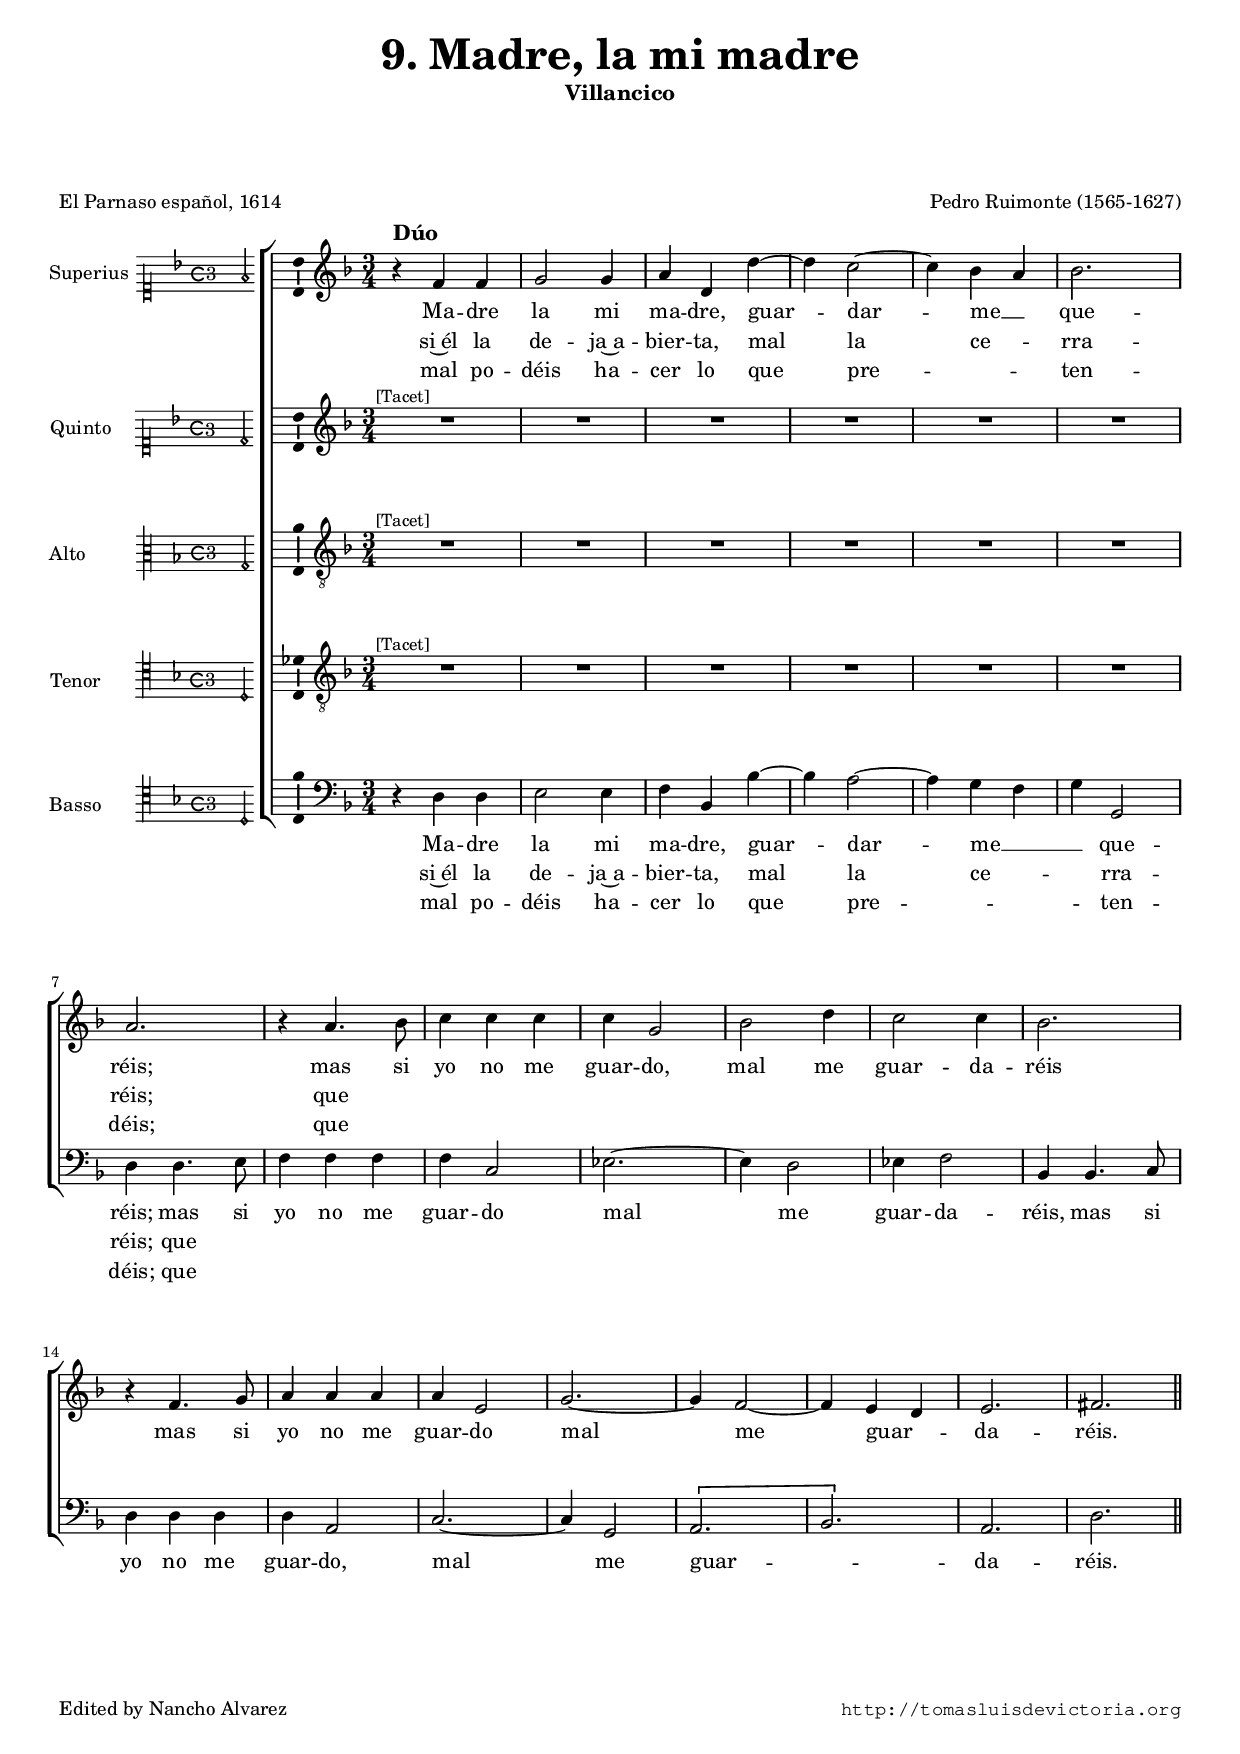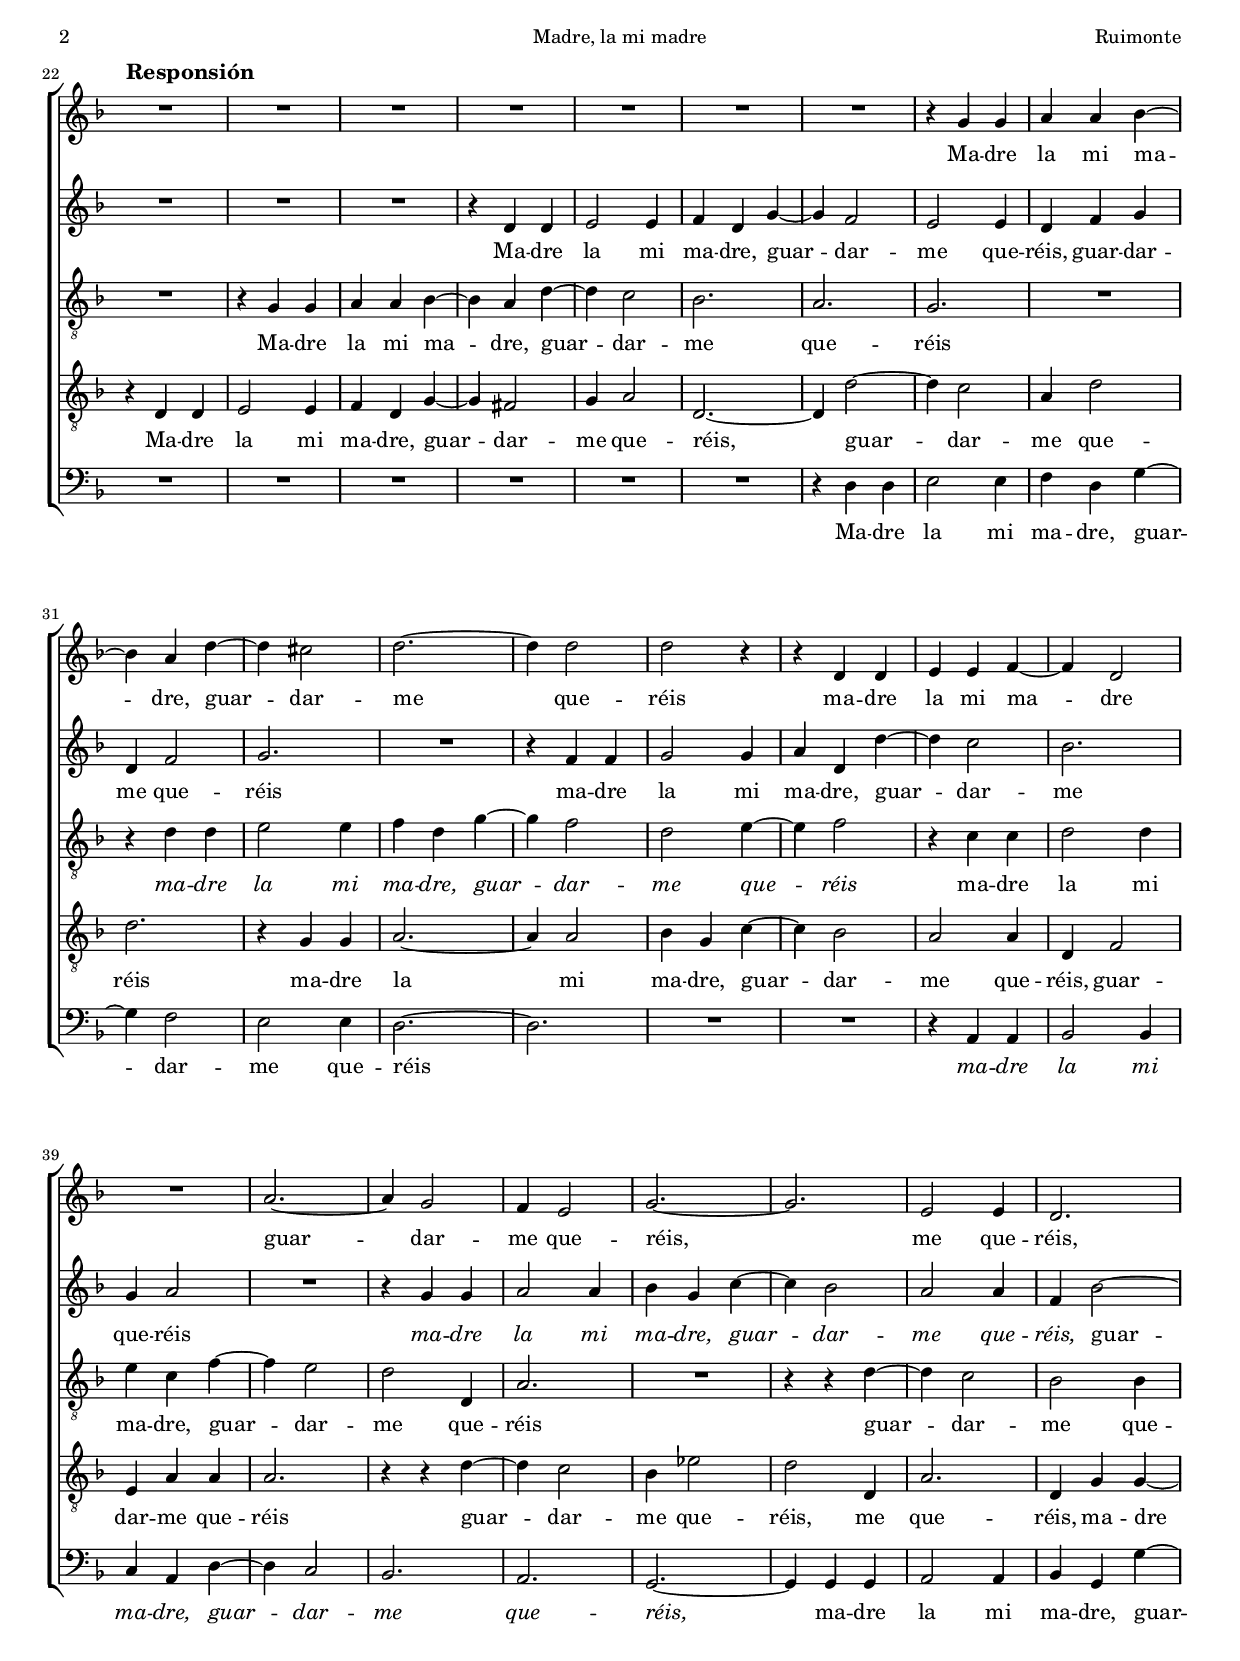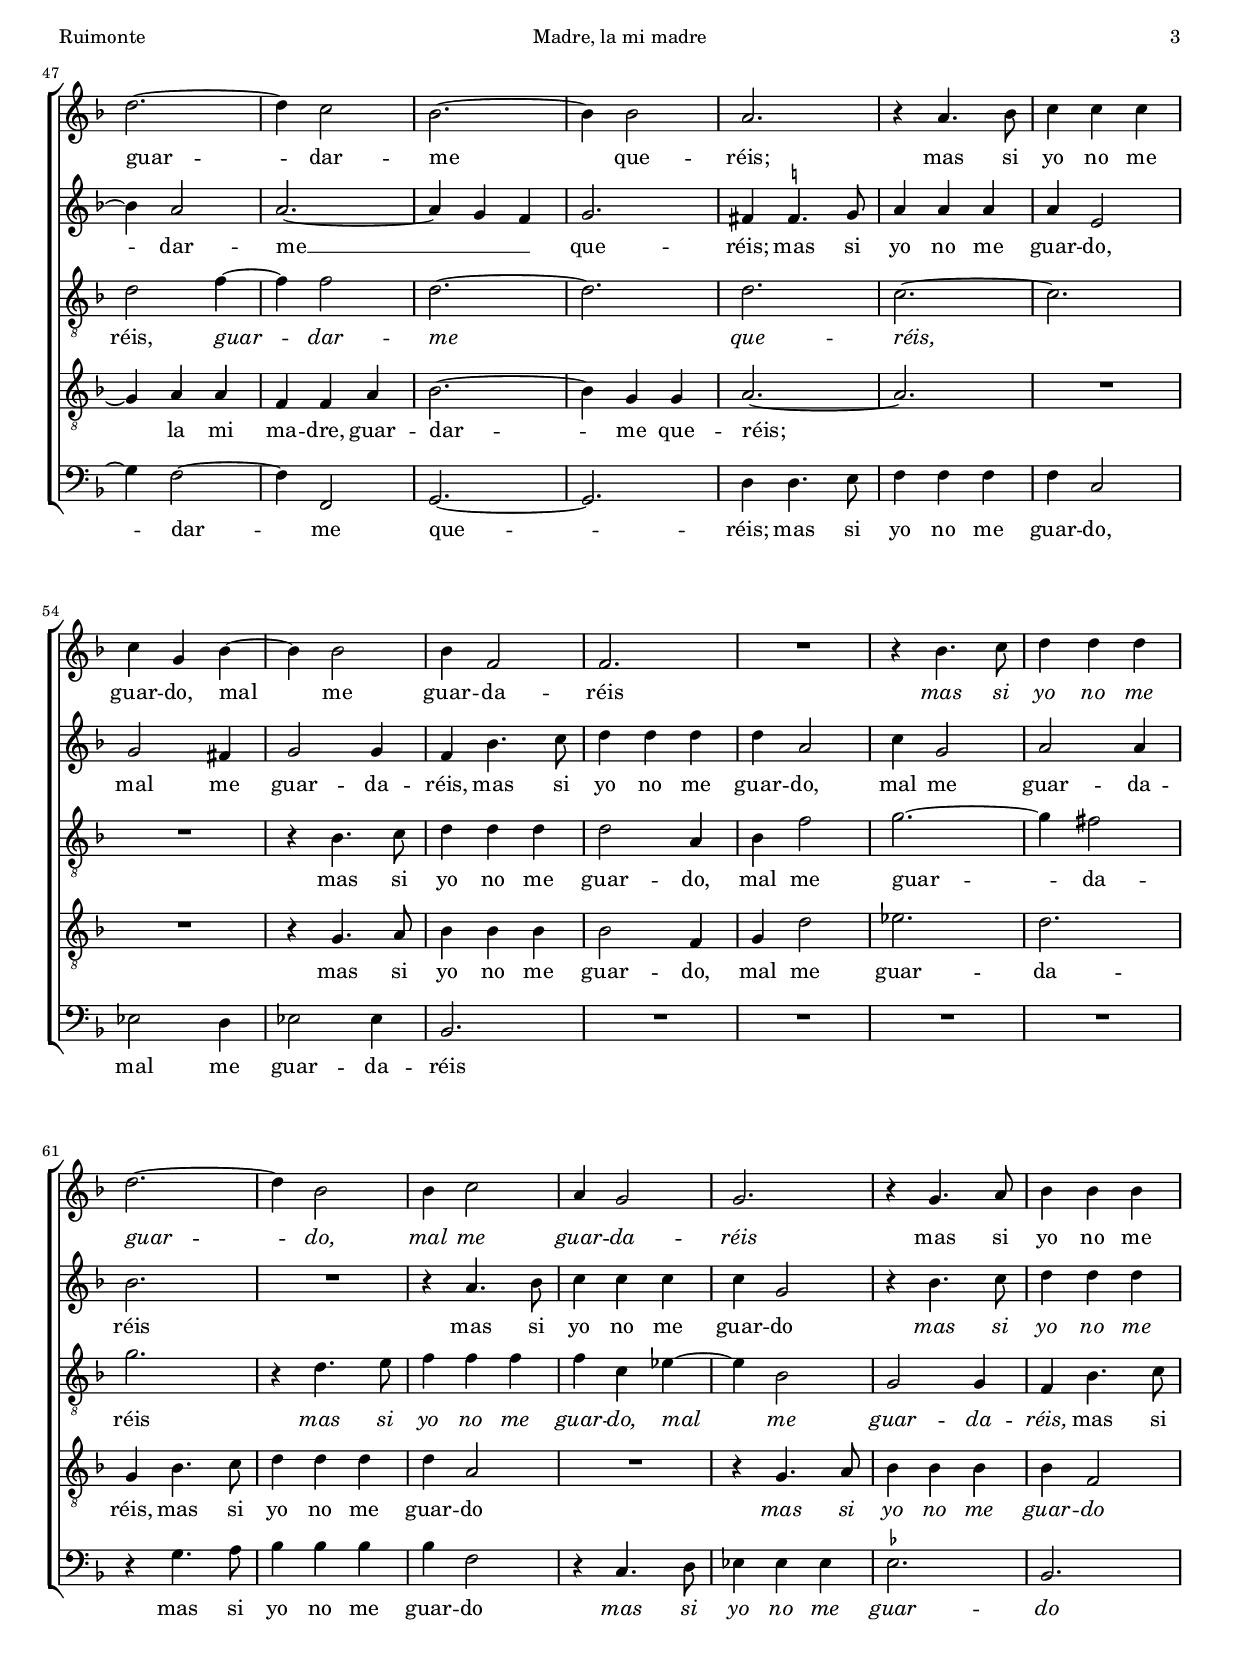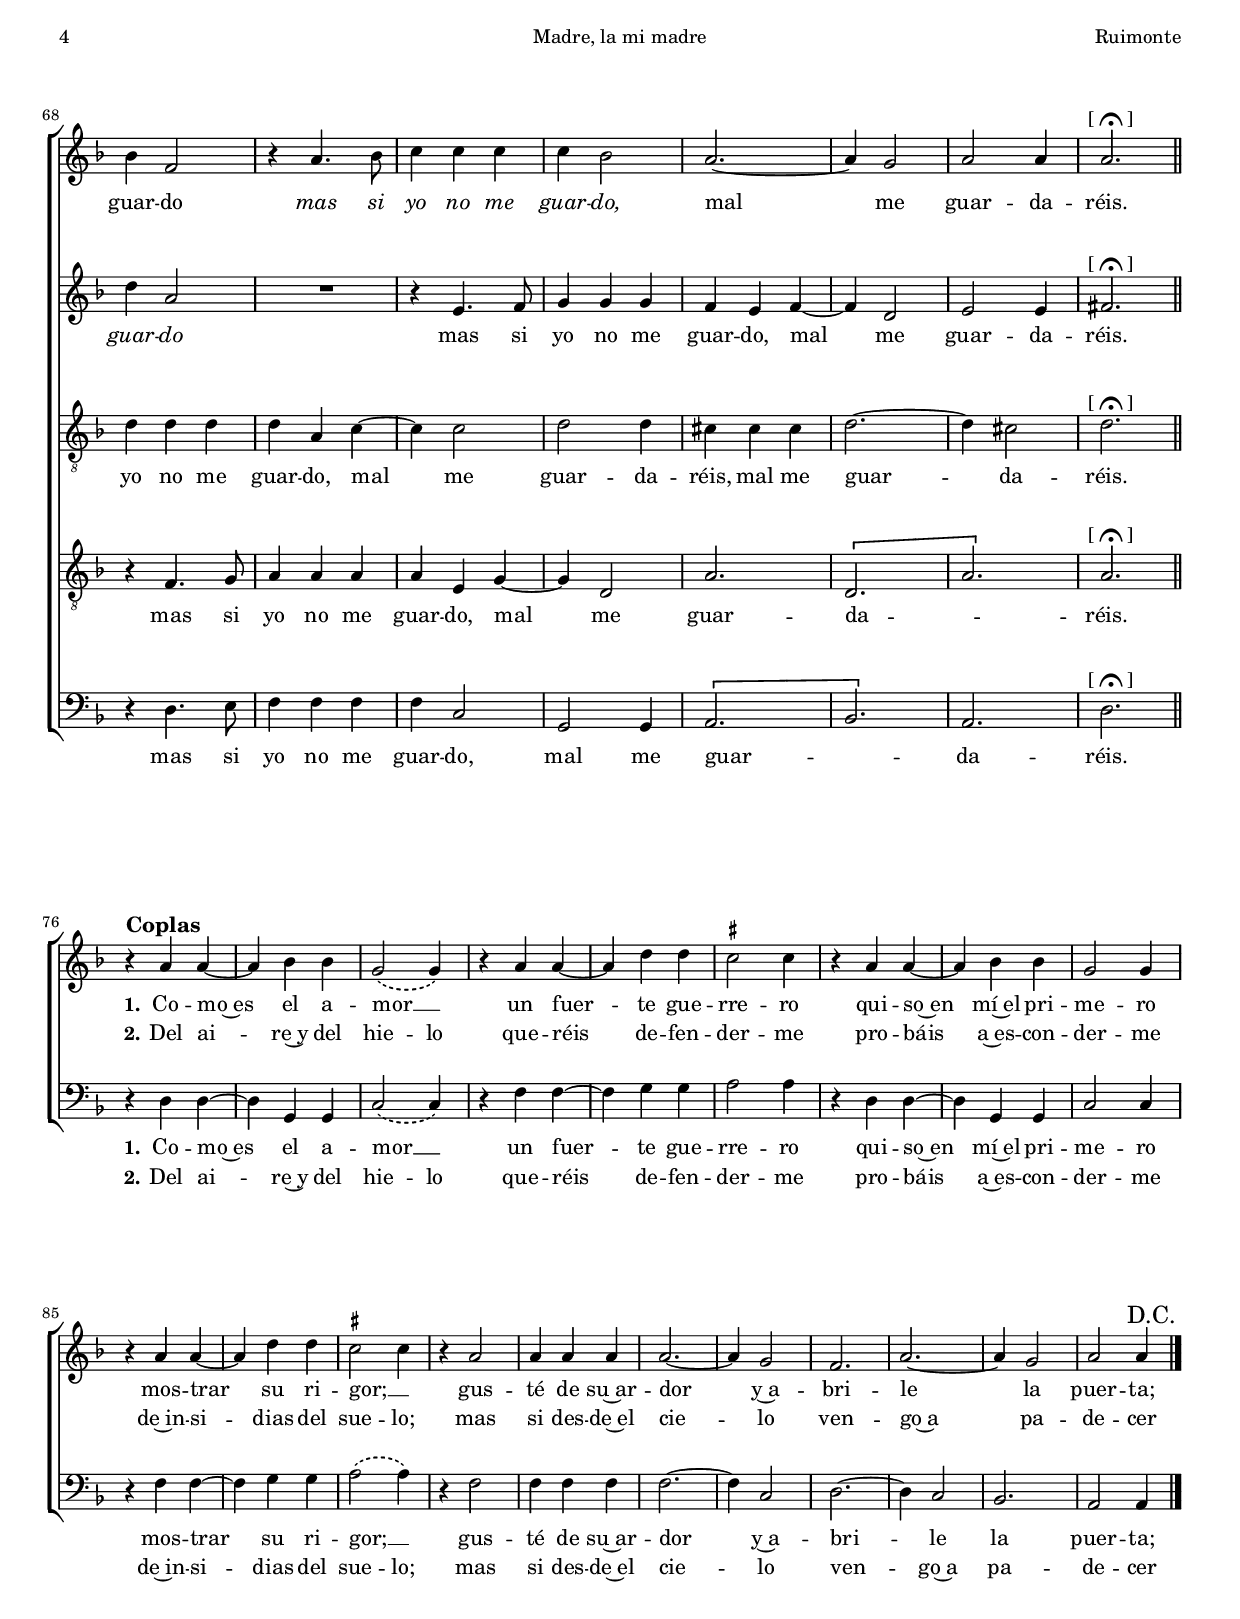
\version "2.18.0"

#(set-default-paper-size "a4")
#(set-global-staff-size 16.6)
#(ly:set-option 'point-and-click #f)
%mobile -s13.0 -i3.1

italicas=\override LyricText.font-shape = #'italic
rectas=\override LyricText.font-shape = #'upright
ss=\once \set suggestAccidentals = ##t
incipitwidth = 20
mtempo={\tempo 4 = 140}
mtempob={\tempo 4 = 70}
pfermata = \markup{\hspace #-1.5 "[" \musicglyph #"scripts.ufermata" "]"}
htitle="Madre, la mi madre"
hcomposer="Ruimonte"

\header {
        title=\markup{\fontsize #3 "9. Madre, la mi madre"}
	subtitle="Villancico"
	subsubtitle=\markup{\null \vspace #3 }
	composer="Pedro Ruimonte (1565-1627)"
        pdfauthor=\composer
	%opus="(-)"
	poet=\markup{"El Parnaso español, 1614"}
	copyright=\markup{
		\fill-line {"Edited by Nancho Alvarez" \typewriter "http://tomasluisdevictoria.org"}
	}
%	tagline=""
}

global={\key f \major \time 3/4
        \skip 1*3/4*21 \bar "||" \pageBreak
        \skip 1*3/4*54 \bar "||" \break
        \skip 1*3/4*20 \bar "|."
}


cantus=\relative c'{
	\once \override TextScript.padding = #1.5
	s4*0^\markup{\larger \bold "Dúo"}
	r4 f f
	g2 g4
	%\mark \markup{\smaller \smaller \musicglyph #"scripts.segno"}
	a4 d, d' ~
	d c2 ~
	c4 bes4 a
	bes2.
	a
	r4 a4. bes8
	c4 c c 
	c g2
	bes2 d4
	c2 c4
	bes2.
	r4 f4. g8
	a4 a a
	a e2
	g2. ~
	g4 f2 ~
	f4 e4 d
	e2.
	fis2.
	\once \override TextScript.padding = #1.5
	s4*0^\markup{\larger \bold "Responsión"}
	R1*3/4*7
	r4 g g
	a a bes ~
	bes a d ~
	d4 cis2
	d2. ~
	d4 d2
	d2 r4
	r d, d
	e e f ~
	f d2
	R1*3/4
	a'2. ~
	a4 g2
	f4 e2
	g2. ~
	g
	e2 e4
	d2.
	d' ~
	d4 c2
	bes2. ~
	bes4 bes2
	a2.
	r4 a4. bes8
	c4 c c 
	c g bes ~
	bes bes2
	bes4 f2
	f2.
	R1*3/4
	r4 bes4. c8
	d4 d d
	d2. ~
	d4 bes2
	bes4 c2
	a4 g2
	g2.
	r4 g4. a8
	bes4 bes bes
	bes f2
	r4 a4. bes8
	c4 c c
	c bes2
	a2. ~
	a4 g2
	a2 a4
	a2.^\pfermata
	s4*0^\markup{\larger \bold "Coplas"}
	r4 a a ~
	a bes bes
	\phrasingSlurDashed
	g2\( g4\)
	r4 a a ~
	a d d
	\ss cis2 cis4
	r4 a a ~
	a bes bes
	g2 g4
	r4 a a ~
	a d d
	\override Score.AccidentalSuggestion.avoid-slur=##f
	\phrasingSlurDashed
	\ss cis2 cis4 % \ss cis2\( cis4\) lilypond BUG? "Ignoring grob for slur: AccidentalSuggestion. avoid-slur not set?"
	r4 a2a4 a a
	a2. ~
	a4 g2
	f2.
	a2. ~
	a4 g2
	a2 a4
	\override Score.RehearsalMark.self-alignment-X = #right
        \mark \markup{\right-column{"D.C."}} 
}

cantusdos=\relative c'{
	\once \override TextScript.X-offset = #'-2
	s4*0^\markup{\smaller "[Tacet]"}
	R1*3/4*21
	R1*3/4*3
	r4 d d
	e2 e4
	f d g ~
	g f2
	e2 e4
	d f g
	d f2
	g2.
	R1*3/4
	r4 f f
	g2 g4
	a d, d' ~
	d4 c2
	bes2. 
	g4 a2
	R1*3/4
	r4 g g
	a2 a4
	bes g c ~
	c4 bes2
	a2 a4
	f bes2 ~
	bes4 a2
	a2. ~
	a4 g f
	g2.
	fis4 \ss f4. g8
	a4 a a
	a e2
	g2 fis4
	g2 g4
	f4 bes4. c8
	d4 d d
	d a2
	c4 g2
	a2 a4
	bes2.
	R1*3/4
	r4 a4. bes8
	c4 c c
	c g2
	r4 bes4. c8
	d4 d d
	d a2
	R1*3/4
	r4 e4. f8
	g4 g g
	f e f ~
	f d2
	e2 e4
	fis2.^\pfermata
	R1*3/4*20
}

altus=\relative c'{
	\once \override TextScript.X-offset = #'-2
	s4*0^\markup{\smaller "[Tacet]"}
	R1*3/4*21
	R1*3/4
	r4 g g
	a a bes ~
	bes a d ~
	d c2
	bes2.
	a
	g
	R1*3/4
	r4 d' d
	e2 e4
	f d g ~
	g f2
	d e4 ~
	e f2
	r4 c c
	d2 d4
	e c f ~
	f e2
	d2 d,4
	a'2.
	R1*3/4
	r4 r d ~
	d c2
	bes2 bes4
	d2 f4 ~
	f f2
	d2. ~
	d
	d
	c ~
	c
	R1*3/4
	r4 bes4. c8
	d4 d d
	d2 a4
	bes f'2
	g2. ~
	g4 fis2
	g2.
	r4 d4. e8
	f4 f f
	f c ees ~
	ees bes2
	g2 g4
	f4 bes4. c8
	d4 d d
	d a c ~
	c c2
	d2 d4
	cis4 cis cis
	d2. ~
	d4 cis2
	d2.^\pfermata
	R1*3/4*20
}

tenor=\relative c{
	\once \override TextScript.X-offset = #'-2
	s4*0^\markup{\smaller "[Tacet]"}
	R1*3/4*21
	r4 d d
	e2 e4 
	f d g ~
	g fis2
	g4 a2
	d,2. ~
	d4 d'2 ~
	d4 c2
	a4 d2
	d2.
	r4 g, g
	a2. ~
	a4 a2
	bes4 g c ~
	c bes2
	a2 a4
	d,4 f2
	e4 a a
	a2.
	r4 r d ~
	d c2
	bes4 ees2
	d2 d,4
	a'2.
	d,4 g g ~
	g a a
	f f a 
	bes2. ~
	bes4 g g
	a2. ~
	a
	R1*3/4*2
	r4 g4. a8
	bes4 bes bes
	bes2 f4
	g4 d'2
	ees2.
	d
	g,4 bes4. c8
	d4 d d
	d a2
	R1*3/4
	r4 g4. a8
	bes4 bes bes
	bes4 f2
	r4 f4. g8
	a4 a a
	a e g ~
	g d2
	a'2. 
	\[d,
	a'\]
	a^\pfermata
	R1*3/4*20
}

bassus=\relative c{
	r4 d d
	e2 e4
	f bes, bes' ~
	bes4 a2 ~
	a4 g f
	g g,2
	d'4 d4. e8
	f4 f f
	f c2
	ees2. ~
	ees4 d2
	ees4 f2
	bes,4 bes4. c8
	d4 d d
	d a2
	c2. ~
	c4 g2
	\[a2.
	bes\]
	a
	d
	R1*3/4*6
	r4 d d
	e2 e4
	f d g ~
	g f2
	e2 e4
	d2. ~
	d
	R1*3/4*2
	r4 a a
	bes2 bes4
	c a d ~
	d c2
	bes2.
	a
	g ~
	g4 g g
	a2 a4
	bes g g' ~
	g f2 ~
	f4 f,2
	g2. ~
	g
	d'4 d4. e8
	f4 f f
	f c2
	ees2 d4
	ees2 ees4
	bes2.
	R1*3/4*4
	r4 g'4. a8
	bes4 bes bes
	bes f2
	r4 c4. d8
	ees4 ees ees
	\ss ees2.
	bes2.
	r4 d4. e8
	f4 f f
	f c2
	g2 g4
	\[a2.
	bes\]
	a
	d^\pfermata
	r4 d d ~
	d g, g
	\phrasingSlurDashed
	c2\( c4\)
	r4 f f ~
	f g g
	a2 a4
	r4 d, d ~
	d g, g
	c2 c4
	r4 f f ~
	f g g
	\phrasingSlurDashed
	a2\( a4\)
	r4 f2
	f4 f f
	f2. ~
	f4 c2
	d2. ~
	d4 c2
	bes2.
	a2 a4
}

textocantus=\lyricmode{
Ma -- dre la mi ma -- dre,
guar -- dar -- me __ _ que -- réis;
mas si yo no me guar -- do,
mal me guar -- da -- réis
mas si yo no me guar -- do
mal me guar -- _ da -- réis.
Ma -- dre la mi ma -- dre,
guar -- dar -- me que -- réis
ma -- dre la mi ma -- dre
guar -- dar -- me que -- réis,
me que -- réis,
guar -- dar -- me que -- réis;
mas si yo no me guar -- do,
mal me guar -- da -- réis
\italicas
mas si yo no me guar -- do,
mal me guar -- da -- réis
\rectas
mas si yo no me guar -- do
\italicas
mas si yo no me guar -- do,
\rectas
mal me guar -- da -- réis.
\set stanza = "1."
Co -- mo~es el a -- mor __ _
un fuer -- te gue -- rre -- ro
qui -- so~en mí~el pri -- me -- ro
mos -- trar su ri -- gor; __ _
gus -- té de su~ar -- dor 
y~a -- bri -- le la puer -- ta;
}
textocantusb=\lyricmode{
si~él la de -- ja~a -- bier -- ta,
mal la ce -- _ rra -- réis;
que "  "
_ _ _ _ _ _ _ _ _ _ _ _ _ _ _ _ _ 
_ _ _ _ _ _ _ _ _ _ _ _ _ _ _ _ _ 
_ _ _ _ _ _ _ _ _ _ _ _ _ _ _ _ _ 
_ _ _ _ _ _ _ _ _ _ _ _ _ _ _ _ _ 
_ _ _ _ _ _ _ _ _ _ _ _ _ _ _ _ _ 
_ _ _ _ _ _ _ _ _ _ _ 
\set stanza = "2."
Del ai -- re~y del hie -- lo 
que -- réis de -- fen -- der -- me
pro -- báis a~es -- con -- der -- me
de~in -- si -- dias del sue -- lo;
mas si des -- de~el cie -- lo
ven -- go~a pa -- de -- cer
}
textocantusc=\lyricmode{
mal po -- déis ha -- cer
lo que pre -- _ _ ten -- déis;
que "  "
}

textocantusdos=\lyricmode{
Ma -- dre la mi ma -- dre,
guar -- dar -- me que -- réis,
guar -- dar -- me que -- réis
ma -- dre la mi ma -- dre,
guar -- dar -- me que -- réis
\italicas
ma -- dre la mi ma -- dre,
guar -- dar -- me que -- réis,
\rectas
guar -- dar -- me __ _ _ que -- réis;
mas si yo no me guar -- do,
mal me guar -- da -- réis,
mas si yo no me guar -- do,
mal me guar -- da -- réis
mas si yo no me guar -- do
\italicas
mas si yo no me guar -- do
\rectas
mas si yo no me guar -- do,
mal me guar -- da -- réis.
}

textoaltus=\lyricmode{
Ma -- dre la mi ma -- dre,
guar -- dar -- me que -- réis
\italicas
ma -- dre la mi ma -- dre,
guar -- dar -- me que -- réis
\rectas
ma -- dre la mi ma -- dre,
guar -- dar -- me que -- réis
guar -- dar -- me que -- réis,
\italicas
guar -- dar -- me que -- réis,
\rectas
mas si yo no me guar -- do,
mal me guar -- da -- réis
\italicas
mas si yo no me guar -- do,
mal me guar -- da -- réis,
\rectas
mas si yo no me guar -- do,
mal me guar -- da -- réis,
mal me guar -- da -- réis.
}

textotenor=\lyricmode{
Ma -- dre la mi ma -- dre,
guar -- dar -- me que -- réis,
guar -- dar -- me que -- réis
ma -- dre la mi ma -- dre,
guar -- dar -- me
que -- réis,
guar -- dar -- me que -- réis
guar -- dar -- me que -- réis,
me que -- réis,
ma -- dre la mi ma -- dre,
guar -- dar -- me que -- réis;
mas si yo no me guar -- do,
mal me guar -- da -- réis,
mas si yo no me guar -- do
\italicas
mas si yo no me guar -- do
\rectas
mas si yo no me guar -- do,
mal me guar -- da -- _ réis.
}

textobassus=\lyricmode{
Ma -- dre la mi ma -- dre,
guar -- dar -- me __ _ _ que -- réis;
mas si yo no me guar -- do
mal me guar -- da -- réis,
mas si yo no me guar -- do,
mal me guar -- _ da -- réis.
Ma -- dre la mi ma -- dre,
guar -- dar -- me que -- réis
\italicas
ma -- dre la mi ma -- dre,
guar -- dar -- me que -- réis,
\rectas
ma -- dre la mi ma -- dre,
guar -- dar -- me que -- réis;
mas si yo no me guar -- do,
mal me guar -- da -- réis
mas si yo no me guar -- do
\italicas
mas si yo no me guar -- do
\rectas
mas si yo no me guar -- do,
mal me guar -- _ da -- réis.
\set stanza = "1."
Co -- mo~es el a -- mor __ _ 
un fuer -- te gue -- rre -- ro
qui -- so~en mí~el pri -- me -- ro
mos -- trar su ri -- gor; __ _
gus -- té de su~ar -- dor 
y~a -- bri -- le la puer -- ta;
}
textobassusb=\lyricmode{
si~él la de -- ja~a -- bier -- ta,
mal la ce -- _ _ rra -- réis;
que "  "
_ _ _ _ _ _ _ _ _ _ _ _ _ _ _ 
_ _ _ _ _ _ _ _ _ _ _ _ _ _ _ 
_ _ _ _ _ _ _ _ _ _ _ _ _ _ _ 
_ _ _ _ _ _ _ _ _ _ _ _ _ _ _ 
_ _ _ _ _ _ _ _ _ _ _ _ _ _ _ 
_ _ _ _ _ 
_ _ _ _ _ _ _ _ _ _ _ _ _ _ _ 
\set stanza = "2."
Del ai -- re~y del hie -- lo
que -- réis de -- fen -- der -- me
pro -- báis a~es -- con -- der -- me
de~in -- si -- dias del sue -- lo;
mas si des -- de~el cie -- lo
ven -- go~a pa -- de -- cer
}
textobassusc=\lyricmode{
mal po -- déis ha -- cer
lo que pre -- _ _ _ ten -- déis; 
que "  "
}


incipitcantus=\markup{
	\score{
		{ 
		\set Staff.instrumentName="Superius "
		\override NoteHead.style = #'neomensural
		\override Staff.TimeSignature.style = #'neomensural
		\cadenzaOn 
		\clef "petrucci-c1"
		\key f \major
		\time 4/4
                \once \override TextScript.extra-offset = #'(-2 . -3.25)
                s1^"3"
                f'2
		} 

	\layout { line-width=\incipitwidth indent = 0 }
	}
}

incipitcantusdos=\markup{
	\score{
		{ 
		\set Staff.instrumentName="Quinto    "
		\override NoteHead.style = #'neomensural
		\override Staff.TimeSignature.style = #'neomensural
		\cadenzaOn 
		\clef "petrucci-c1"
		\key f \major
		\time 4/4
                \once \override TextScript.extra-offset = #'(-2 . -3.4)
                s1^"3"
                d'2
		} 

	\layout { line-width=\incipitwidth indent = 0 }
	}
}

incipitaltus=\markup{
	\score{
		{ 
		\set Staff.instrumentName="Alto         "
		\override NoteHead.style = #'neomensural 
		\override Staff.TimeSignature.style = #'neomensural
		\cadenzaOn 
		\clef "petrucci-c3"
		\key f \major
		\time 4/4
                \once \override TextScript.extra-offset = #'(-2 . -3.25)
                s1^"3"
                g2
		} 
	\layout { line-width=\incipitwidth indent = 0 }
	}
}


incipittenor=\markup{
	\score{
		{ 
		\set Staff.instrumentName="Tenor      "
		\override NoteHead.style = #'neomensural 
		\override Staff.TimeSignature.style = #'neomensural
		\cadenzaOn 
		\clef "petrucci-c4"
		\key f \major
		\time 4/4
                \once \override TextScript.extra-offset = #'(-2 . -3.25)
                s1^"3"
                d2
		} 
	\layout { line-width=\incipitwidth indent=0 }
	}
}

incipitbassus=\markup{
	\score{
		{ 
		\set Staff.instrumentName="Basso      "
		\override NoteHead.style = #'neomensural
		\override Staff.TimeSignature.style = #'neomensural
		\cadenzaOn 
		\clef "petrucci-c4"
		\key f \major
		\time 4/4
                \once \override TextScript.extra-offset = #'(-2 . -3.3)
                s1^"3"
                d2
		} 
	\layout { line-width=\incipitwidth indent = 0 }
	}
}

%\layout {
%       \context {\Voice
%               \remove Ligature_bracket_engraver
%               \consists Mensural_ligature_engraver
%       }
%       line-width=\incipitwidth
%       indent = 0
%}

\score {\transpose c' c'{
\new ChoirStaff<<

	\new Staff <<\global
	\new Voice="v1" {
		\set Staff.instrumentName=\incipitcantus
		\clef "treble"
		\cantus }
	\new Lyrics \lyricsto "v1" {\textocantus }
	\new Lyrics \lyricsto "v1" {\textocantusb }
	\new Lyrics \lyricsto "v1" {\textocantusc }
	>>

	\new Staff <<\global
	\new Voice="v5" {
		\set Staff.instrumentName=\incipitcantusdos
		\clef "treble"
		\cantusdos }
	\new Lyrics \lyricsto "v5" {\textocantusdos }
	>>

        \new Staff <<\global
	\new Voice="v2" {
		\set Staff.instrumentName=\incipitaltus
		\clef "G_8"
		\altus }
	\new Lyrics \lyricsto "v2" {\textoaltus }
	>>
	
	\new Staff <<\global
	\new Voice="v3" {
		\set Staff.instrumentName=\incipittenor
		\clef "G_8"
		\tenor }
	\new Lyrics \lyricsto "v3" {\textotenor }
	>>

	\new Staff <<\global
	\new Voice="v4" {
		\set Staff.instrumentName=\incipitbassus
		\clef "bass"
		\bassus }
	\new Lyrics \lyricsto "v4" {\textobassus }
	\new Lyrics \lyricsto "v4" {\textobassusb }
	\new Lyrics \lyricsto "v4" {\textobassusc }
	>>
	
>>
	} % transpose

\layout{ 
	\context {\Lyrics 
		\override VerticalAxisGroup.staff-affinity = #UP
		\override VerticalAxisGroup.nonstaff-relatedstaff-spacing =
			#'((basic-distance . 0) (minimum-distance . 0) (padding . 1))
		\override VerticalAxisGroup.nonstaff-nonstaff-spacing =
			#'((basic-distance . 0) (minimum-distance . 3.4) (padding . 0))
		\override LyricText.font-size = #1.2
		\override LyricHyphen.minimum-distance = #0.5
	}
	\context {\Score 
		tempoHideNote = ##t
		\override BarNumber.padding = #2 
	}
	\context {\Voice 
		%melismaBusyProperties = #'()
		autoBeaming = ##f
	}
	\context {\Staff 
                \RemoveEmptyStaves
                %\override VerticalAxisGroup.remove-first = ##t
		\override VerticalAxisGroup.staff-staff-spacing =
			#'((basic-distance . 11) (minimum-distance . 0) (padding . 1))
		\consists Ambitus_engraver 
		\override LigatureBracket.padding = #1
	}
}

%\midi { \mtempo }

}


\paper{
	evenHeaderMarkup=\markup  \fill-line { \fromproperty #'page:page-number-string \htitle \hcomposer }
	oddHeaderMarkup= \markup  \fill-line { \on-the-fly #not-first-page \hcomposer \on-the-fly #not-first-page \htitle \on-the-fly #not-first-page \fromproperty #'page:page-number-string }
	%system-count=12
	%page-count = 4
	systems-per-page = #3
	ragged-last-bottom = ##f
	indent=3.6\cm
	system-system-spacing =
	#'((basic-distance . 20) (minimum-distance . 0) (padding . 5))
	top-system-spacing = % header
	#'((basic-distance . 10) (minimum-distance . 0) (padding . 0))
	last-bottom-spacing = % footer
	#'((basic-distance . 18) (minimum-distance . 0) (padding . 0))
	markup-system-spacing.padding = #1.5
}
